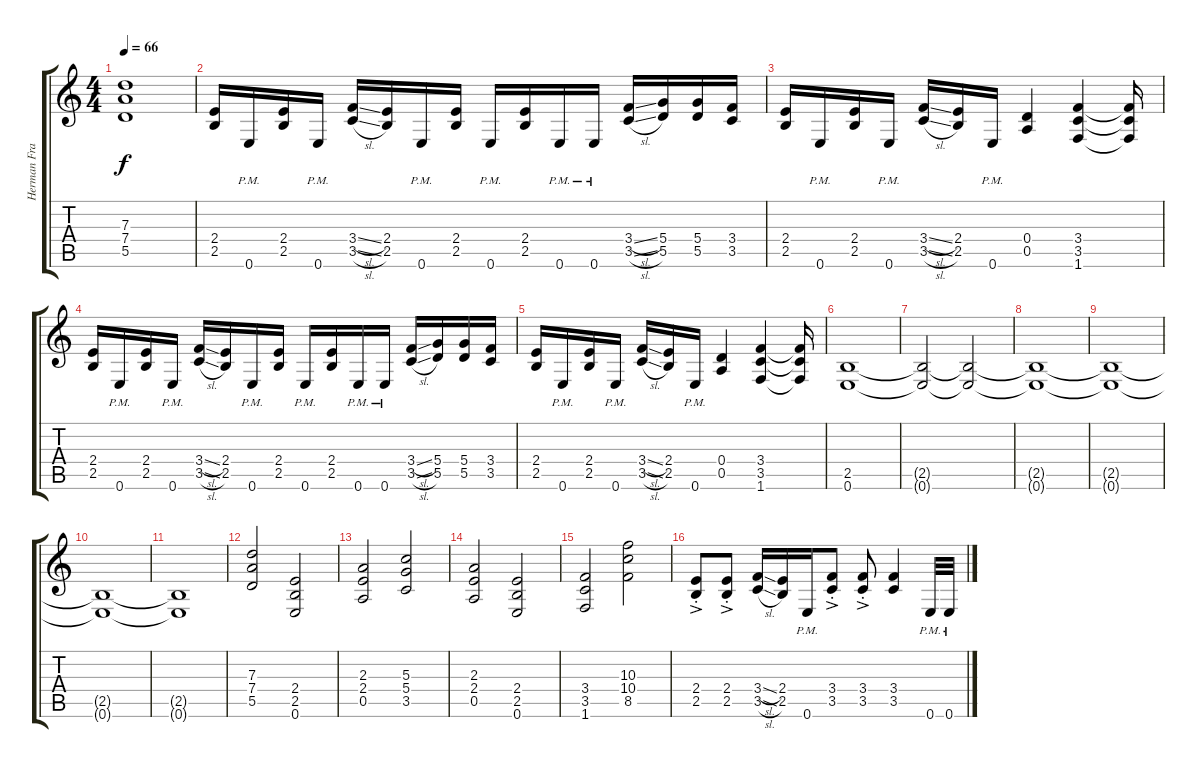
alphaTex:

\track ("Herman Frank" "Herman Fra") {instrument distortionguitar}
\staff {score tabs}
\tuning (E4 B3 G3 D3 A2 E2) {hide}
\ts (4 4)
\tempo 66
\clef g2
\ks c
(7.3 7.4 5.5).1{dy f} |
(2.4 2.5).16 0.6{pm}.16 (2.4 2.5).16 0.6{pm}.16 (3.4{sl} 3.5{sl}).16 (2.4 2.5).16 0.6{pm}.16 (2.4 2.5).16 0.6{pm}.16 (2.4 2.5).16 0.6{pm}.16 0.6{pm}.16 (3.4{sl} 3.5{sl}).16 (5.4 5.5).16 (5.4 5.5).16 (3.4 3.5).16 |
(2.4 2.5).16 0.6{pm}.16 (2.4 2.5).16 0.6{pm}.16 (3.4{sl} 3.5{sl}).16 (2.4 2.5).16 0.6{pm}.16 (0.4 0.5).4 (3.4 3.5 1.6).4 (3.4{t} 3.5{t} 1.6{t}).16 |
(2.4 2.5).16 0.6{pm}.16 (2.4 2.5).16 0.6{pm}.16 (3.4{sl} 3.5{sl}).16 (2.4 2.5).16 0.6{pm}.16 (2.4 2.5).16 0.6{pm}.16 (2.4 2.5).16 0.6{pm}.16 0.6{pm}.16 (3.4{sl} 3.5{sl}).16 (5.4 5.5).16 (5.4 5.5).16 (3.4 3.5).16 |
(2.4 2.5).16 0.6{pm}.16 (2.4 2.5).16 0.6{pm}.16 (3.4{sl} 3.5{sl}).16 (2.4 2.5).16 0.6{pm}.16 (0.4 0.5).4 (3.4 3.5 1.6).4 (3.4{t} 3.5{t} 1.6{t}).16 |
(2.5 0.6).1 |
(2.5{t} 0.6{t}).2 (2.5{t} 0.6{t}).2 |
(2.5{t} 0.6{t}).1 |
(2.5{t} 0.6{t}).1 |
(2.5{t} 0.6{t}).1 |
(2.5{t} 0.6{t}).1 |
(7.3 7.4 5.5).2 (2.4 2.5 0.6).2 |
(2.3 2.4 0.5).2 (5.3 5.4 3.5).2 |
(2.3 2.4 0.5).2 (2.4 2.5 0.6).2 |
(3.4 3.5 1.6).2 (10.3 10.4 8.5).2 |
(2.4{ac st} 2.5{ac st}).8 (2.4{ac st} 2.5{ac st}).8 (3.4{sl} 3.5{sl}).16 (2.4 2.5).16 0.6{pm}.16 (3.4{ac st} 3.5{ac st}).8 (3.4{ac st} 3.5{ac st}).8 (3.4 3.5).4 0.6{pm}.32 0.6{pm}.32
